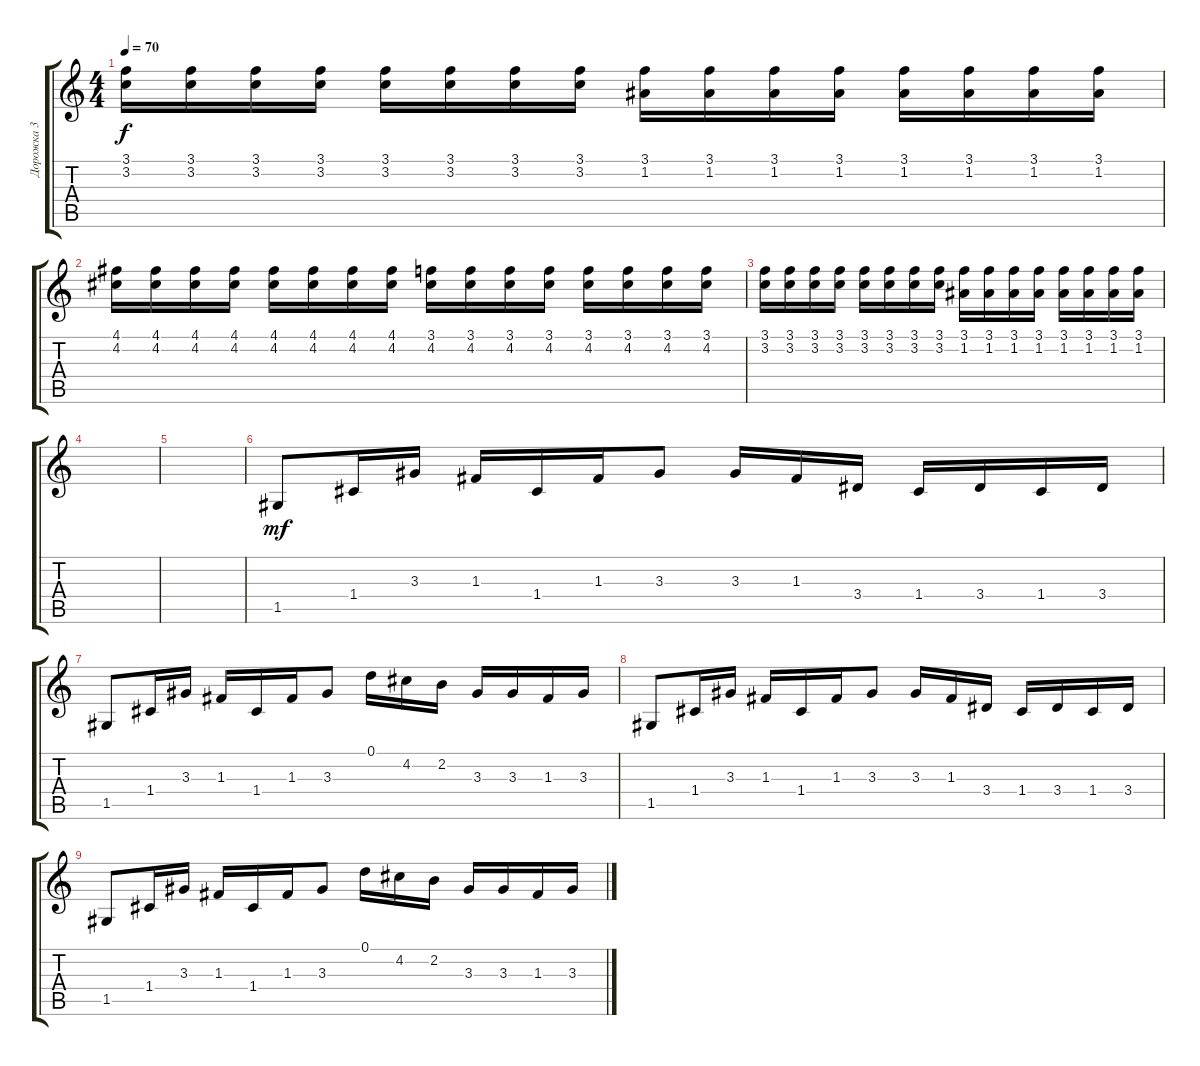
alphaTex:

\track ("Дорожка 3" "Дорожка 3") {instrument overdrivenguitar}
\staff {score tabs}
\tuning (D4 A3 F3 C3 G2 C2) {hide}
\ts (4 4)
\tempo 70
\clef g2
\ks c
(3.1 3.2).16{dy f} (3.1 3.2).16 (3.1 3.2).16 (3.1 3.2).16 (3.1 3.2).16 (3.1 3.2).16 (3.1 3.2).16 (3.1 3.2).16 (3.1 1.2).16 (3.1 1.2).16 (3.1 1.2).16 (3.1 1.2).16 (3.1 1.2).16 (3.1 1.2).16 (3.1 1.2).16 (3.1 1.2).16 |
(4.1 4.2).16 (4.1 4.2).16 (4.1 4.2).16 (4.1 4.2).16 (4.1 4.2).16 (4.1 4.2).16 (4.1 4.2).16 (4.1 4.2).16 (3.1 4.2).16 (3.1 4.2).16 (3.1 4.2).16 (3.1 4.2).16 (3.1 4.2).16 (3.1 4.2).16 (3.1 4.2).16 (3.1 4.2).16 |
(3.1 3.2).16 (3.1 3.2).16 (3.1 3.2).16 (3.1 3.2).16 (3.1 3.2).16 (3.1 3.2).16 (3.1 3.2).16 (3.1 3.2).16 (3.1 1.2).16 (3.1 1.2).16 (3.1 1.2).16 (3.1 1.2).16 (3.1 1.2).16 (3.1 1.2).16 (3.1 1.2).16 (3.1 1.2).16 |
|
|
1.5.8{dy mf} 1.4.16 3.3.16 1.3.16 1.4.16 1.3.16 3.3.8 3.3.16 1.3.16 3.4.16 1.4.16 3.4.16 1.4.16 3.4.16 |
1.5.8 1.4.16 3.3.16 1.3.16 1.4.16 1.3.16 3.3.8 0.1.16 4.2.16 2.2.16 3.3.16 3.3.16 1.3.16 3.3.16 |
1.5.8 1.4.16 3.3.16 1.3.16 1.4.16 1.3.16 3.3.8 3.3.16 1.3.16 3.4.16 1.4.16 3.4.16 1.4.16 3.4.16 |
1.5.8 1.4.16 3.3.16 1.3.16 1.4.16 1.3.16 3.3.8 0.1.16 4.2.16 2.2.16 3.3.16 3.3.16 1.3.16 3.3.16
